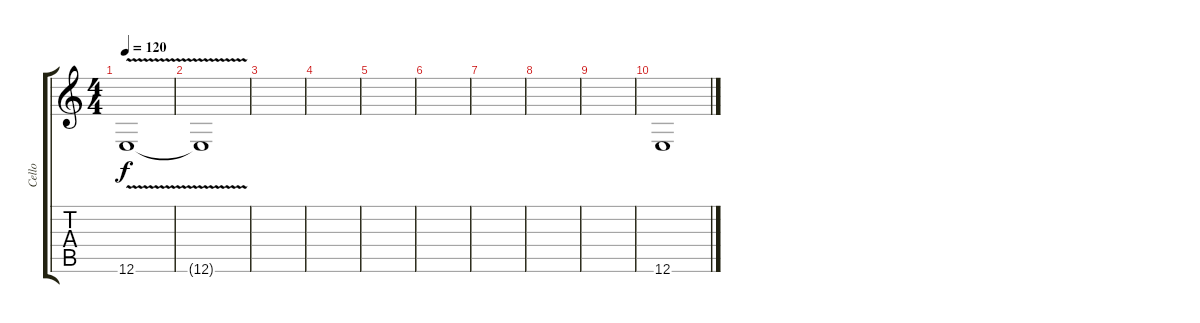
\track ("Cello" "Cello") {instrument cello}
\staff {score tabs}
\tuning (E4 B3 G3 D3 A2 E2) {hide}
\ts (4 4)
\tempo 120
\clef g2
\ks c
12.6{v}.1{dy f} |
12.6{t}.1 |
|
|
|
|
|
|
|
12.6.1
